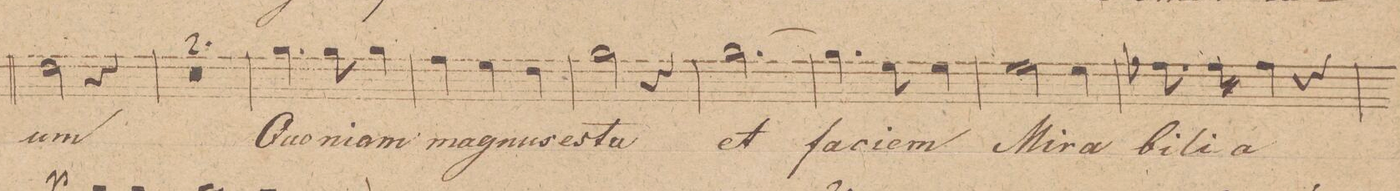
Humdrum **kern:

**kern	**text	**dynam
*I"Tenore 1mo	*	*
*clefC4	*	*
*k[b-]	*	*
*M3/4	*	*
2c\	-um	.
4r	.	.
=27	=27	=27
2.r	.	.
=28	=28	=28
2.r	.	.
=29	=29	=29
4.f\	Quo-	.
8f\	-ni-	.
4f\	-am	.
=30	=30	=30
4e\	ma-	.
4d\	-gnus	.
4c\	es	.
=31	=31	=31
2f\	tu	.
4r	.	.
=32	=32	=32
[2.f\	et	.
=33	=33	=33
4.f\]	fa-	.
8d\	-ci-	.
4d\	-em	.
=34	=34	=34
2d\	Mi-	.
4d\	-ra-	.
=35	=35	=35
8.e-X\	-bi-	.
16e-\	-li-	.
4e-\	-a	.
4r	.	.
=36	=36	=36
*-	*-	*-
